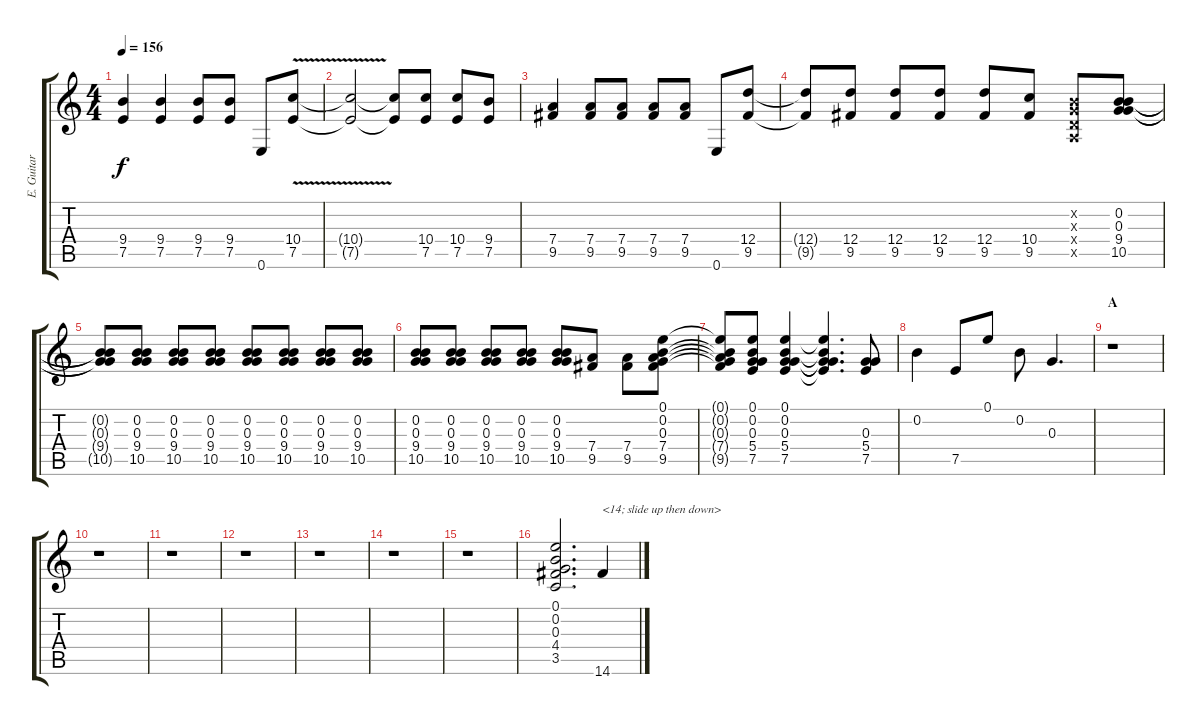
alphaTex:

\track ("E. Guitar III" "E. Guitar ") {instrument overdrivenguitar}
\staff {score tabs}
\tuning (E4 B3 G3 D3 A2 E2) {hide}
\ts (4 4)
\tempo 156
\clef g2
\ks c
(9.4 7.5).4{dy f} (9.4 7.5).4 (9.4 7.5).8 (9.4 7.5).8 0.6.8 (10.4{v} 7.5{v}).8 |
(10.4{t} 7.5{t}).2 (10.4{t} 7.5{t}).8 (10.4 7.5).8 (10.4 7.5).8 (9.4 7.5).8 |
(7.4 9.5).4 (7.4 9.5).8 (7.4 9.5).8 (7.4 9.5).8 (7.4 9.5).8 0.6.8 (12.4 9.5).8 |
(12.4{t} 9.5{t}).8 (12.4 9.5).8 (12.4 9.5).8 (12.4 9.5).8 (12.4 9.5).8 (10.4 9.5).8 (0.2{x} 0.3{x} 0.4{x} 0.5{x}).8 (0.2 0.3 9.4 10.5).8 |
(0.2{t} 0.3{t} 9.4{t} 10.5{t}).8 (0.2 0.3 9.4 10.5).8 (0.2 0.3 9.4 10.5).8 (0.2 0.3 9.4 10.5).8 (0.2 0.3 9.4 10.5).8 (0.2 0.3 9.4 10.5).8 (0.2 0.3 9.4 10.5).8 (0.2 0.3 9.4 10.5).8 |
(0.2 0.3 9.4 10.5).8 (0.2 0.3 9.4 10.5).8 (0.2 0.3 9.4 10.5).8 (0.2 0.3 9.4 10.5).8 (0.2 0.3 9.4 10.5).8 (7.4 9.5).8 (7.4 9.5).8 (0.1 0.2 0.3 7.4 9.5).8 |
(0.1{t} 0.2{t} 0.3{t} 7.4{t} 9.5{t}).8 (0.1 0.2 0.3 5.4 7.5).8 (0.1 0.2 0.3 5.4 7.5).4 (0.1{t} 0.2{t} 0.3{t} 5.4{t} 7.5{t}).4{d} (0.3 5.4 7.5).8 |
0.2.4 7.5.8 0.1.8 0.2.8 0.3.4{d} |
\section ("" "A")
r.1 |
r.1 |
r.1 |
r.1 |
r.1 |
r.1 |
r.1 |
(0.1 0.2 0.3 4.4 3.5).2{d} 14.6.4{txt "<14; slide up then down>"}
